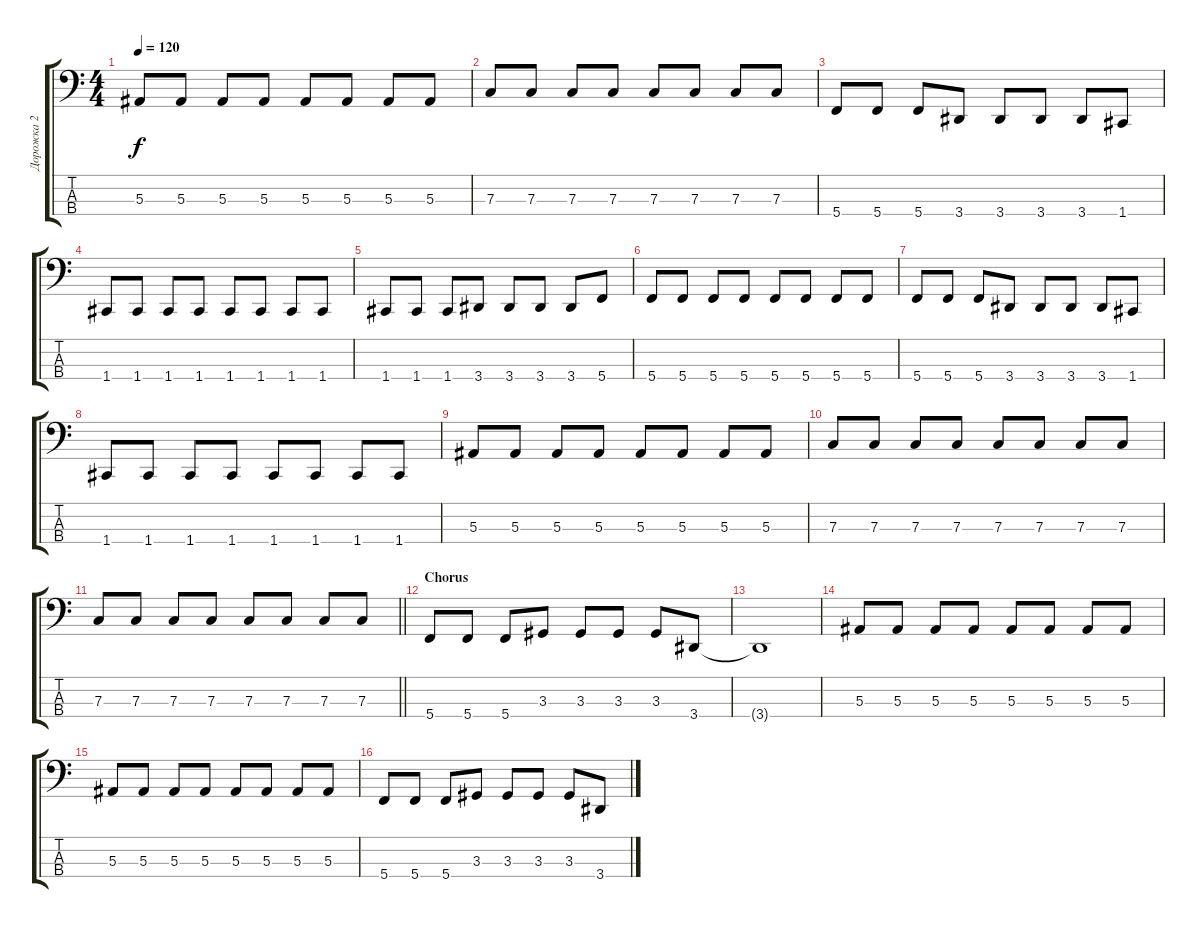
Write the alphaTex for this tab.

\track ("Дорожка 2" "Дорожка 2") {instrument electricbassfinger}
\staff {score tabs}
\tuning (Eb2 Bb1 F1 C1) {hide}
\ts (4 4)
\tempo 120
\clef f4
\ks c
5.3.8{dy f} 5.3.8 5.3.8 5.3.8 5.3.8 5.3.8 5.3.8 5.3.8 |
7.3.8 7.3.8 7.3.8 7.3.8 7.3.8 7.3.8 7.3.8 7.3.8 |
5.4.8 5.4.8 5.4.8 3.4.8 3.4.8 3.4.8 3.4.8 1.4.8 |
1.4.8 1.4.8 1.4.8 1.4.8 1.4.8 1.4.8 1.4.8 1.4.8 |
1.4.8 1.4.8 1.4.8 3.4.8 3.4.8 3.4.8 3.4.8 5.4.8 |
5.4.8 5.4.8 5.4.8 5.4.8 5.4.8 5.4.8 5.4.8 5.4.8 |
5.4.8 5.4.8 5.4.8 3.4.8 3.4.8 3.4.8 3.4.8 1.4.8 |
1.4.8 1.4.8 1.4.8 1.4.8 1.4.8 1.4.8 1.4.8 1.4.8 |
5.3.8 5.3.8 5.3.8 5.3.8 5.3.8 5.3.8 5.3.8 5.3.8 |
7.3.8 7.3.8 7.3.8 7.3.8 7.3.8 7.3.8 7.3.8 7.3.8 |
\barLineRight lightlight
7.3.8 7.3.8 7.3.8 7.3.8 7.3.8 7.3.8 7.3.8 7.3.8 |
\section ("" "Chorus")
5.4.8 5.4.8 5.4.8 3.3.8 3.3.8 3.3.8 3.3.8 3.4.8 |
3.4{t}.1 |
5.3.8 5.3.8 5.3.8 5.3.8 5.3.8 5.3.8 5.3.8 5.3.8 |
5.3.8 5.3.8 5.3.8 5.3.8 5.3.8 5.3.8 5.3.8 5.3.8 |
5.4.8 5.4.8 5.4.8 3.3.8 3.3.8 3.3.8 3.3.8 3.4.8
